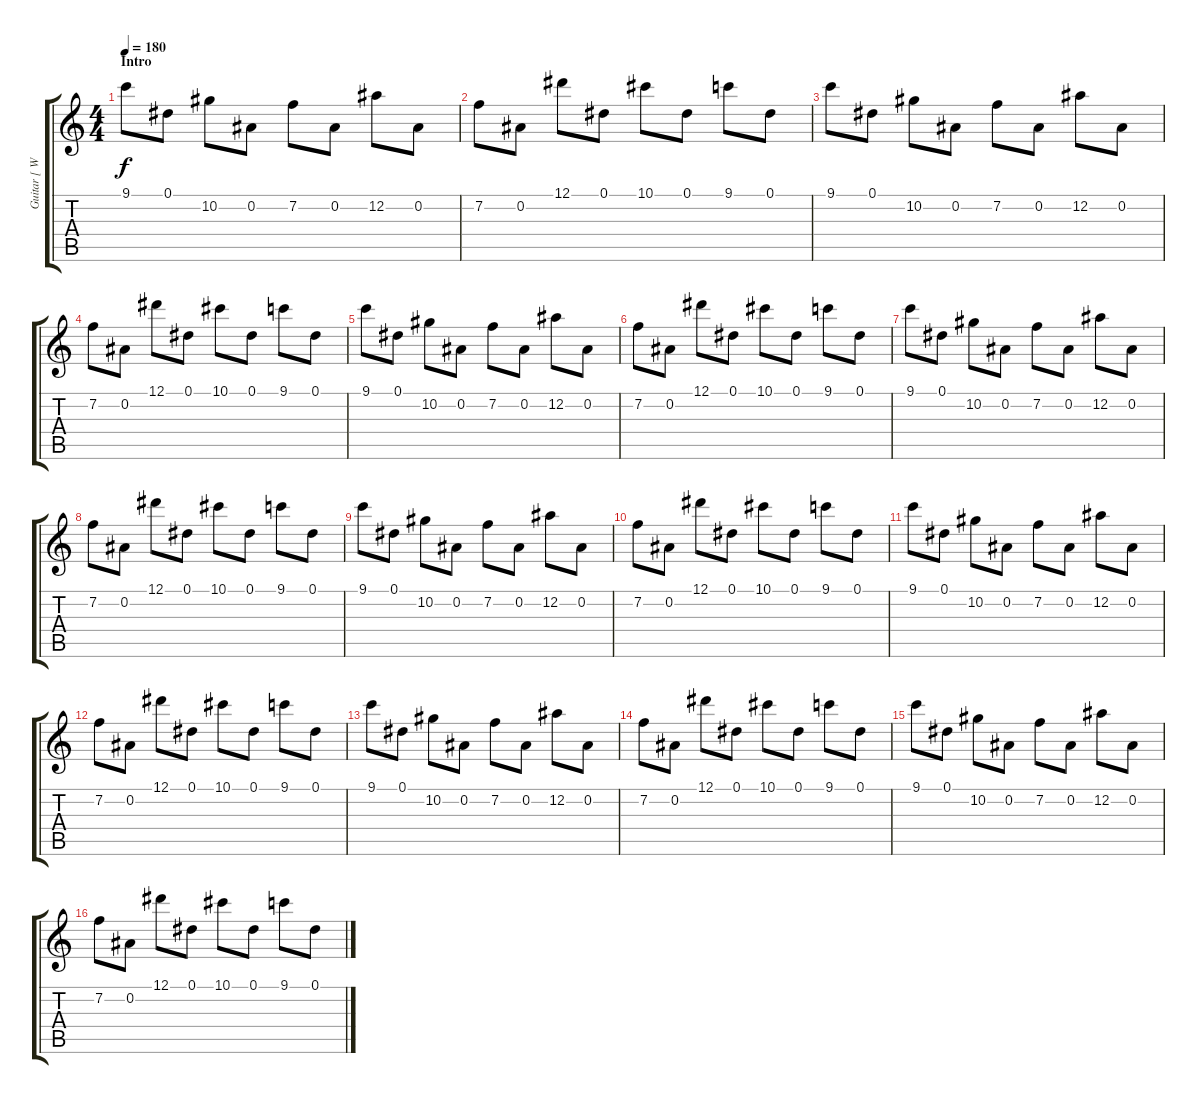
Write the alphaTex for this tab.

\track ("Guitar [ Wade Preston ]" "Guitar [ W") {instrument distortionguitar}
\staff {score tabs}
\tuning (Eb4 Bb3 Gb3 Db3 Ab2 Eb2) {hide}
\ts (4 4)
\section ("" "Intro")
\tempo 180
\clef g2
\ks c
9.1.8{dy f instrument distortionguitar} 0.1.8 10.2.8 0.2.8 7.2.8 0.2.8 12.2.8 0.2.8 |
7.2.8 0.2.8 12.1.8 0.1.8 10.1.8 0.1.8 9.1.8 0.1.8 |
9.1.8 0.1.8 10.2.8 0.2.8 7.2.8 0.2.8 12.2.8 0.2.8 |
7.2.8 0.2.8 12.1.8 0.1.8 10.1.8 0.1.8 9.1.8 0.1.8 |
9.1.8 0.1.8 10.2.8 0.2.8 7.2.8 0.2.8 12.2.8 0.2.8 |
7.2.8 0.2.8 12.1.8 0.1.8 10.1.8 0.1.8 9.1.8 0.1.8 |
9.1.8 0.1.8 10.2.8 0.2.8 7.2.8 0.2.8 12.2.8 0.2.8 |
7.2.8 0.2.8 12.1.8 0.1.8 10.1.8 0.1.8 9.1.8 0.1.8 |
9.1.8 0.1.8 10.2.8 0.2.8 7.2.8 0.2.8 12.2.8 0.2.8 |
7.2.8 0.2.8 12.1.8 0.1.8 10.1.8 0.1.8 9.1.8 0.1.8 |
9.1.8 0.1.8 10.2.8 0.2.8 7.2.8 0.2.8 12.2.8 0.2.8 |
7.2.8 0.2.8 12.1.8 0.1.8 10.1.8 0.1.8 9.1.8 0.1.8 |
9.1.8 0.1.8 10.2.8 0.2.8 7.2.8 0.2.8 12.2.8 0.2.8 |
7.2.8 0.2.8 12.1.8 0.1.8 10.1.8 0.1.8 9.1.8 0.1.8 |
9.1.8 0.1.8 10.2.8 0.2.8 7.2.8 0.2.8 12.2.8 0.2.8 |
7.2.8 0.2.8 12.1.8 0.1.8 10.1.8 0.1.8 9.1.8 0.1.8
